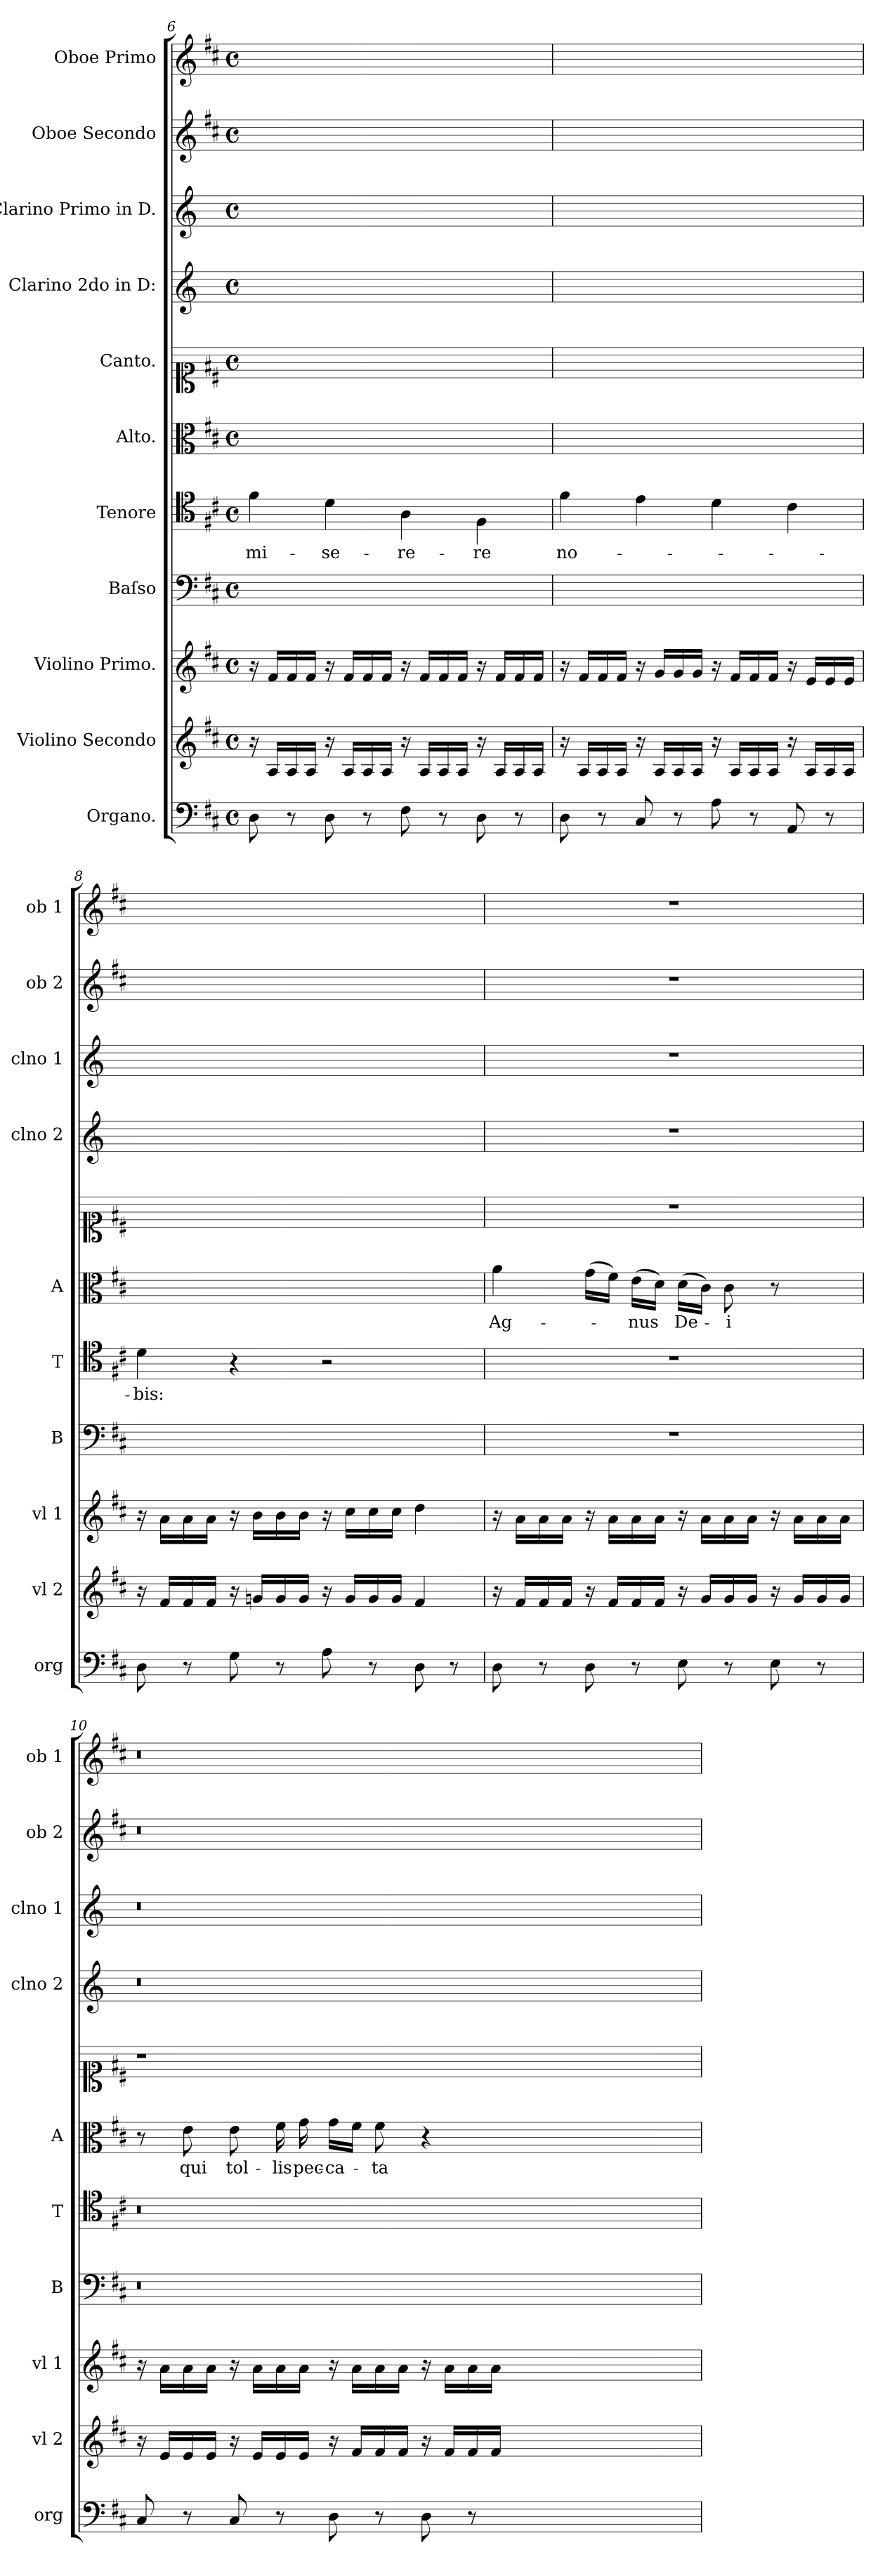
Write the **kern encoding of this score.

**kern	**dynam	**kern	**dynam	**kern	**dynam	**kern	**kern	**text	**kern	**text	**kern	**kern	**kern	**kern	**kern
*part11	*part11	*part10	*part10	*part9	*part9	*part8	*part7	*part7	*part6	*part6	*part5	*part4	*part3	*part2	*part1
*staff11	*staff11	*staff10	*staff10	*staff9	*staff9	*staff8	*staff7	*staff7	*staff6	*staff6	*staff5	*staff4	*staff3	*staff2	*staff1
*I"Organo.	*	*I"Violino Secondo	*	*I"Violino Primo.	*	*I"Baſso	*I"Tenore	*	*I"Alto.	*	*I"Canto.	*I"Clarino 2do in D:	*I"Clarino Primo in D.	*I"Oboe Secondo	*I"Oboe Primo
*I'org	*	*I'vl 2	*	*I'vl 1	*	*I'B	*I'T	*	*I'A	*	*	*I'clno 2	*I'clno 1	*I'ob 2	*I'ob 1
*clefF4	*	*clefG2	*	*clefG2	*	*clefF4	*clefC4	*	*clefC3	*	*clefC1	*clefG2	*clefG2	*clefG2	*clefG2
*	*	*	*	*	*	*	*	*	*	*	*	*ITrd-1c-2	*ITrd-1c-2	*	*
*k[f#c#]	*	*k[f#c#]	*	*k[f#c#]	*	*k[f#c#]	*k[f#c#]	*	*k[f#c#]	*	*k[f#c#]	*k[f#c#]	*k[f#c#]	*k[f#c#]	*k[f#c#]
*D:	*	*D:	*	*D:	*	*D:	*D:	*	*D:	*	*D:	*D:	*D:	*D:	*D:
*M4/4	*	*M4/4	*	*M4/4	*	*M4/4	*M4/4	*	*M4/4	*	*M4/4	*M4/4	*M4/4	*M4/4	*M4/4
*met(c)	*	*met(c)	*	*met(c)	*	*met(c)	*met(c)	*	*met(c)	*	*met(c)	*met(c)	*met(c)	*met(c)	*met(c)
=6	=6	=6	=6	=6	=6	=6	=6	=6	=6	=6	=6	=6	=6	=6	=6
8D\	.	16r	.	16r	.	1ryy	4f#\	mi-	1ryy	.	1ryy	1ryy	1ryy	1ryy	1ryy
.	.	16A/LL	.	16f#/LL	.	.	.	.	.	.	.	.	.	.	.
8r	.	16A/	.	16f#/	.	.	.	.	.	.	.	.	.	.	.
.	.	16A/JJ	.	16f#/JJ	.	.	.	.	.	.	.	.	.	.	.
8D\	.	16r	.	16r	.	.	4d\	-se-	.	.	.	.	.	.	.
.	.	16A/LL	.	16f#/LL	.	.	.	.	.	.	.	.	.	.	.
8r	.	16A/	.	16f#/	.	.	.	.	.	.	.	.	.	.	.
.	.	16A/JJ	.	16f#/JJ	.	.	.	.	.	.	.	.	.	.	.
8F#\	.	16r	.	16r	.	.	4A\	-re-	.	.	.	.	.	.	.
.	.	16A/LL	.	16f#/LL	.	.	.	.	.	.	.	.	.	.	.
8r	.	16A/	.	16f#/	.	.	.	.	.	.	.	.	.	.	.
.	.	16A/JJ	.	16f#/JJ	.	.	.	.	.	.	.	.	.	.	.
8D\	.	16r	.	16r	.	.	4F#\	-re	.	.	.	.	.	.	.
.	.	16A/LL	.	16f#/LL	.	.	.	.	.	.	.	.	.	.	.
8r	.	16A/	.	16f#/	.	.	.	.	.	.	.	.	.	.	.
.	.	16A/JJ	.	16f#/JJ	.	.	.	.	.	.	.	.	.	.	.
=7	=7	=7	=7	=7	=7	=7	=7	=7	=7	=7	=7	=7	=7	=7	=7
8D\	.	16r	.	16r	.	1ryy	4f#\	no-	1ryy	.	1ryy	1ryy	1ryy	1ryy	1ryy
.	.	16A/LL	.	16f#/LL	.	.	.	.	.	.	.	.	.	.	.
8r	.	16A/	.	16f#/	.	.	.	.	.	.	.	.	.	.	.
.	.	16A/JJ	.	16f#/JJ	.	.	.	.	.	.	.	.	.	.	.
8C#/	.	16r	.	16r	.	.	4e\	.	.	.	.	.	.	.	.
.	.	16A/LL	.	16g/LL	.	.	.	.	.	.	.	.	.	.	.
8r	.	16A/	.	16g/	.	.	.	.	.	.	.	.	.	.	.
.	.	16A/JJ	.	16g/JJ	.	.	.	.	.	.	.	.	.	.	.
8A\	.	16r	.	16r	.	.	4d\	.	.	.	.	.	.	.	.
.	.	16A/LL	.	16f#/LL	.	.	.	.	.	.	.	.	.	.	.
8r	.	16A/	.	16f#/	.	.	.	.	.	.	.	.	.	.	.
.	.	16A/JJ	.	16f#/JJ	.	.	.	.	.	.	.	.	.	.	.
8AA/	.	16r	.	16r	.	.	4c#\	.	.	.	.	.	.	.	.
.	.	16A/LL	.	16e/LL	.	.	.	.	.	.	.	.	.	.	.
8r	.	16A/	.	16e/	.	.	.	.	.	.	.	.	.	.	.
.	.	16A/JJ	.	16e/JJ	.	.	.	.	.	.	.	.	.	.	.
=8	=8	=8	=8	=8	=8	=8	=8	=8	=8	=8	=8	=8	=8	=8	=8
!	!	!	!	!	!LO:DY:b	!	!	!	!	!	!	!	!	!	!
8D\	for	16r	.	16r	for	1ryy	4d\	-bis:	1ryy	.	1ryy	1ryy	1ryy	1ryy	1ryy
.	.	16f#/LL	for	16a\LL	.	.	.	.	.	.	.	.	.	.	.
8r	.	16f#/	.	16a\	.	.	.	.	.	.	.	.	.	.	.
.	.	16f#/JJ	.	16a\JJ	.	.	.	.	.	.	.	.	.	.	.
8G\	.	16r	.	16r	.	.	4r	.	.	.	.	.	.	.	.
.	.	16gn/LL	.	16b\LL	.	.	.	.	.	.	.	.	.	.	.
8r	.	16g/	.	16b\	.	.	.	.	.	.	.	.	.	.	.
.	.	16g/JJ	.	16b\JJ	.	.	.	.	.	.	.	.	.	.	.
8A\	.	16r	.	16r	.	.	2r	.	.	.	.	.	.	.	.
.	.	16g/LL	.	16cc#\LL	.	.	.	.	.	.	.	.	.	.	.
8r	.	16g/	.	16cc#\	.	.	.	.	.	.	.	.	.	.	.
.	.	16g/JJ	.	16cc#\JJ	.	.	.	.	.	.	.	.	.	.	.
8D\	.	4f#/	.	4dd\	.	.	.	.	.	.	.	.	.	.	.
8r	.	.	.	.	.	.	.	.	.	.	.	.	.	.	.
=9	=9	=9	=9	=9	=9	=9	=9	=9	=9	=9	=9	=9	=9	=9	=9
!	!	!	!	!	!LO:DY:b	!	!	!	!	!	!	!	!	!	!
8D\	pia.	16r	.	16r	pia	1r	1r	.	4a\	Ag-	1r	1r	1r	1r	1r
.	.	16f#/LL	po.	16a\LL	.	.	.	.	.	.	.	.	.	.	.
8r	.	16f#/	.	16a\	.	.	.	.	.	.	.	.	.	.	.
.	.	16f#/JJ	.	16a\JJ	.	.	.	.	.	.	.	.	.	.	.
8D\	.	16r	.	16r	.	.	.	.	(16g\LL	.	.	.	.	.	.
.	.	16f#/LL	.	16a\LL	.	.	.	.	16f#\JJ)	.	.	.	.	.	.
8r	.	16f#/	.	16a\	.	.	.	.	(16e\LL	-nus	.	.	.	.	.
.	.	16f#/JJ	.	16a\JJ	.	.	.	.	16d\JJ)	.	.	.	.	.	.
8E\	.	16r	.	16r	.	.	.	.	(16d\LL	De-	.	.	.	.	.
.	.	16g/LL	.	16a\LL	.	.	.	.	16c#\JJ)	.	.	.	.	.	.
8r	.	16g/	.	16a\	.	.	.	.	8c#\	-i	.	.	.	.	.
.	.	16g/JJ	.	16a\JJ	.	.	.	.	.	.	.	.	.	.	.
!	!	!	!	!	!	!	!	!	!LO:N:vis=8	!	!	!	!	!	!
8E\	.	16r	.	16r	.	.	.	.	4r	.	.	.	.	.	.
.	.	16g/LL	.	16a\LL	.	.	.	.	.	.	.	.	.	.	.
8r	.	16g/	.	16a\	.	.	.	.	.	.	.	.	.	.	.
.	.	16g/JJ	.	16a\JJ	.	.	.	.	.	.	.	.	.	.	.
=10	=10	=10	=10	=10	=10	=10	=10	=10	=10	=10	=10	=10	=10	=10	=10
8C#/	.	16r	.	16r	.	0.r	0.r	.	8r	.	1r	0.r	0.r	0.r	0.r
.	.	16e/LL	.	16a\LL	.	.	.	.	.	.	.	.	.	.	.
8r	.	16e/	.	16a\	.	.	.	.	8e\	qui	.	.	.	.	.
.	.	16e/JJ	.	16a\JJ	.	.	.	.	.	.	.	.	.	.	.
8C#/	.	16r	.	16r	.	.	.	.	8e\	tol-	.	.	.	.	.
.	.	16e/LL	.	16a\LL	.	.	.	.	.	.	.	.	.	.	.
8r	.	16e/	.	16a\	.	.	.	.	16f#\	-lis	.	.	.	.	.
.	.	16e/JJ	.	16a\JJ	.	.	.	.	16g\	pec-	.	.	.	.	.
8D\	.	16r	.	16r	.	.	.	.	16g\LL	-ca-	.	.	.	.	.
.	.	16f#/LL	.	16a\LL	.	.	.	.	16f#\JJ	.	.	.	.	.	.
8r	.	16f#/	.	16a\	.	.	.	.	8f#\	-ta	.	.	.	.	.
.	.	16f#/JJ	.	16a\JJ	.	.	.	.	.	.	.	.	.	.	.
8D\	.	16r	.	16r	.	.	.	.	4r	.	.	.	.	.	.
.	.	16f#/LL	.	16a\LL	.	.	.	.	.	.	.	.	.	.	.
8r	.	16f#/	.	16a\	.	.	.	.	.	.	.	.	.	.	.
.	.	16f#/JJ	.	16a\JJ	.	.	.	.	.	.	.	.	.	.	.
0ryy	.	0ryy	.	0ryy	.	.	.	.	0ryy	.	0ryy	.	.	.	.
=	=	=	=	=	=	=	=	=	=	=	=	=	=	=	=
*-	*-	*-	*-	*-	*-	*-	*-	*-	*-	*-	*-	*-	*-	*-	*-
